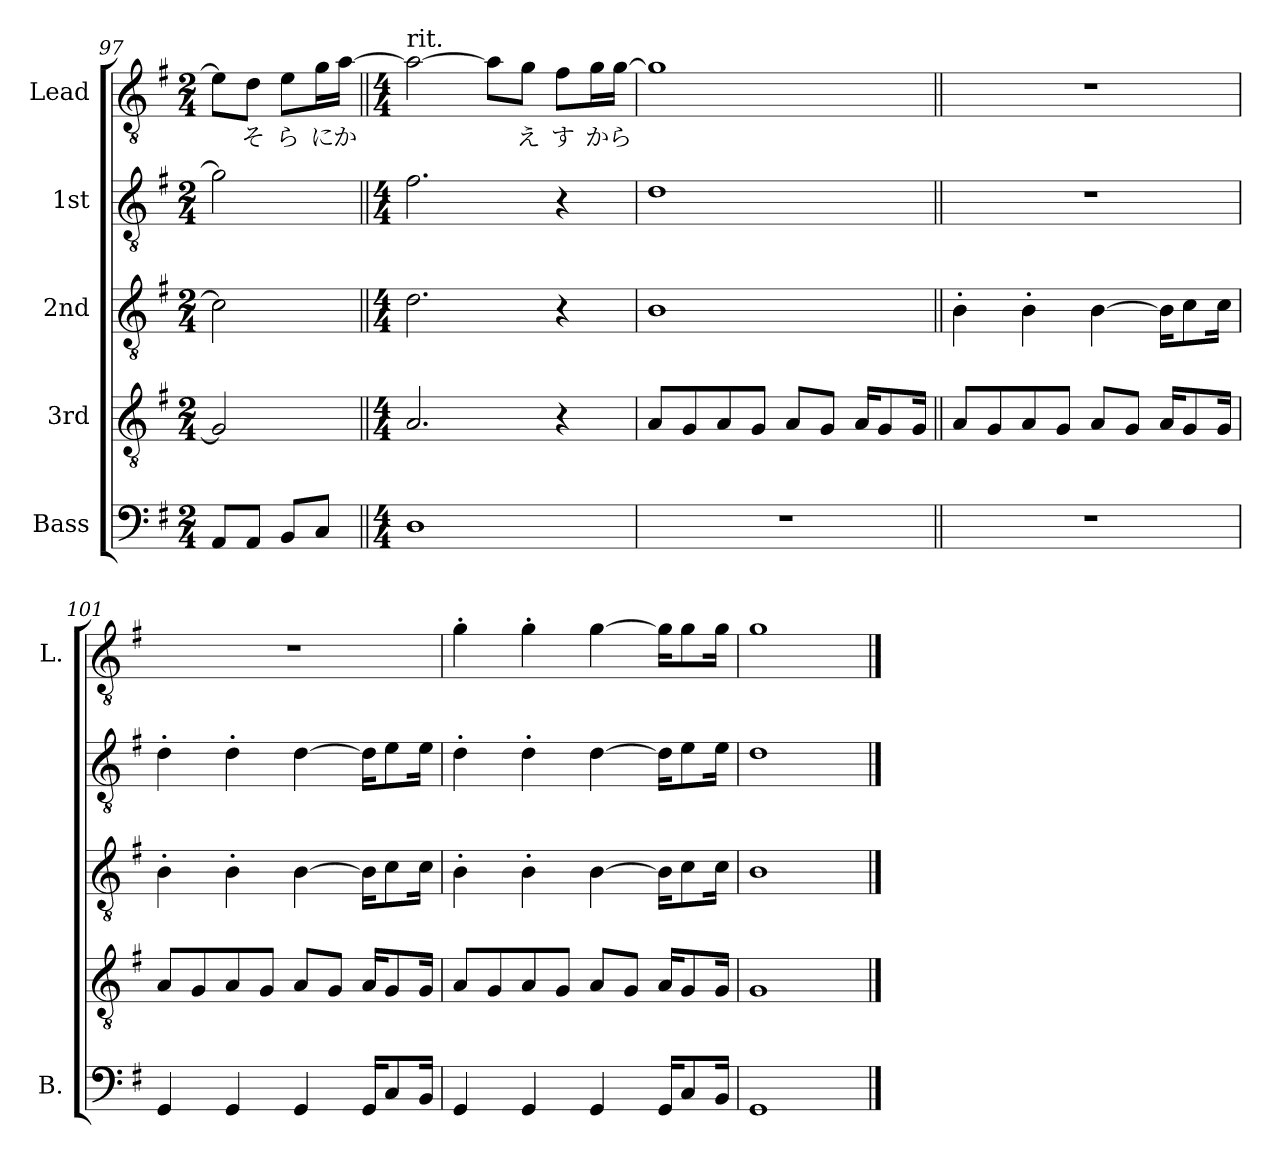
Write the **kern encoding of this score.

**kern	**kern	**kern	**kern	**kern	**text
*part5	*part4	*part3	*part2	*part1	*part1
*staff5	*staff4	*staff3	*staff2	*staff1	*staff1
*I"Bass	*I"3rd	*I"2nd	*I"1st	*I"Lead	*
*I'B.	*	*	*	*I'L.	*
*clefF4	*clefGv2	*clefGv2	*clefGv2	*clefGv2	*
*k[f#]	*k[f#]	*k[f#]	*k[f#]	*k[f#]	*
*M2/4	*M2/4	*M2/4	*M2/4	*M2/4	*
=97	=97	=97	=97	=97	=97
8AA/L	2G/]	2c\]	2g\]	8e\L]	.
8AA/J	.	.	.	8d\J	そ
8BB/L	.	.	.	8e\L	ら
8C/J	.	.	.	16g\L	に
.	.	.	.	[16a\JJ	か
!!LO:PB:g=z
=98||	=98||	=98||	=98||	=98||	=98||
*M4/4	*M4/4	*M4/4	*M4/4	*M4/4	*
!	!	!	!	!LO:TX:a:t=rit.	!
1D	2.A/	2.d\	2.f#\	2a\_	.
.	.	.	.	8a\L]	.
.	.	.	.	8g\J	え
.	4r	4r	4r	8f#\L	す
.	.	.	.	16g\L	か
.	.	.	.	[16g\JJ	ら
=99	=99	=99	=99	=99	=99
1r	8A/L	1B	1d	1g]	.
.	8G/	.	.	.	.
.	8A/	.	.	.	.
.	8G/J	.	.	.	.
.	8A/L	.	.	.	.
.	8G/J	.	.	.	.
.	16A/KL	.	.	.	.
.	8G/	.	.	.	.
.	16G/Jk	.	.	.	.
=100||	=100||	=100||	=100||	=100||	=100||
1r	8A/L	4B'\	1r	1r	.
.	8G/	.	.	.	.
.	8A/	4B'\	.	.	.
.	8G/J	.	.	.	.
.	8A/L	[4B\	.	.	.
.	8G/J	.	.	.	.
.	16A/KL	16B\KL]	.	.	.
.	8G/	8c\	.	.	.
.	16G/Jk	16c\Jk	.	.	.
=101	=101	=101	=101	=101	=101
4GG/	8A/L	4B'\	4d'\	1r	.
.	8G/	.	.	.	.
4GG/	8A/	4B'\	4d'\	.	.
.	8G/J	.	.	.	.
4GG/	8A/L	[4B\	[4d\	.	.
.	8G/J	.	.	.	.
16GG/KL	16A/KL	16B\KL]	16d\KL]	.	.
8C/	8G/	8c\	8e\	.	.
16BB/Jk	16G/Jk	16c\Jk	16e\Jk	.	.
!!LO:LB:g=z
=102	=102	=102	=102	=102	=102
4GG/	8A/L	4B'\	4d'\	4g'\	.
.	8G/	.	.	.	.
4GG/	8A/	4B'\	4d'\	4g'\	.
.	8G/J	.	.	.	.
4GG/	8A/L	[4B\	[4d\	[4g\	.
.	8G/J	.	.	.	.
16GG/KL	16A/KL	16B\KL]	16d\KL]	16g\KL]	.
8C/	8G/	8c\	8e\	8g\	.
16BB/Jk	16G/Jk	16c\Jk	16e\Jk	16g\Jk	.
=103	=103	=103	=103	=103	=103
1GG	1G	1B	1d	1g	.
==	==	==	==	==	==
*-	*-	*-	*-	*-	*-
